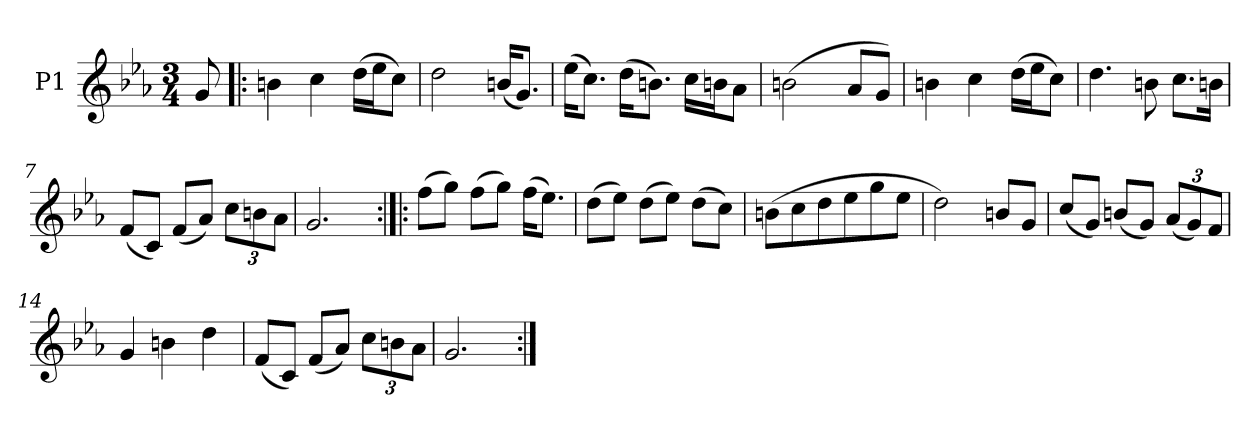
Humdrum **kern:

**kern
*part1
*staff1
*I"P1
*clefG2
*k[b-e-a-]
*M3/4
=
8g
=1!|:
4bn
4cc
(16ddLL
16ee-J
8ccJ)
=2
2dd
(16bnKL
8.gJ)
=3
(16ee-KL
8.ccJ)
(16ddKL
8.bnJ)
16ccLL
16bnJ
8a-J
=4
(2bn
8a-L
8gJ)
=5
4bn
4cc
(16ddLL
16ee-J
8ccJ)
=6
4.dd
8bn
8.ccL
16bnJk
=7
(8fL
8cJ)
(8fL
8a-J)
12ccL
12bn
12a-J
=8
2.g
=9:|!|:
(8ffL
8ggJ)
(8ffL
8ggJ)
(16ffKL
8.ee-J)
=10
(8ddL
8ee-J)
(8ddL
8ee-J)
(8ddL
8ccJ)
=11
(8bnL
8cc
8dd
8ee-
8gg
8ee-J
=12
2dd)
8bnL
8gJ
=13
(8ccL
8gJ)
(8bnL
8gJ)
(12a-L
12g)
12fJ
=14
4g
4bn
4dd
=15
(8fL
8cJ)
(8fL
8a-J)
12ccL
12bn
12a-J
=16
2.g
=:|!
*-
